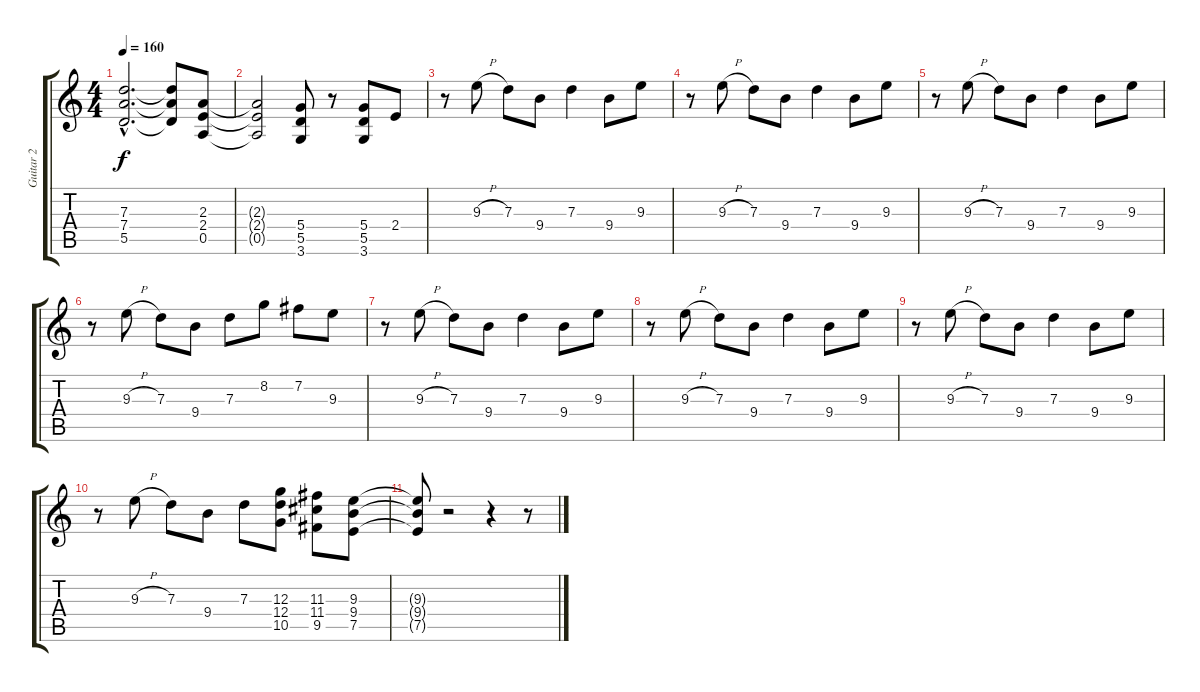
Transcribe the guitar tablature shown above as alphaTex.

\track ("Guitar 2" "Guitar 2") {instrument distortionguitar}
\staff {score tabs}
\tuning (E4 B3 G3 D3 A2 E2) {hide}
\ts (4 4)
\tempo 160
\clef g2
\ks c
(7.3{hac t} 7.4{hac t} 5.5{hac t}).2{d dy f} (7.3{t} 7.4{t} 5.5{t}).8 (2.3 2.4 0.5).8 |
(2.3{t} 2.4{t} 0.5{t}).2 (5.4 5.5 3.6).8 r.8 (5.4 5.5 3.6).8 2.4.8 |
r.8 9.3{h}.8 7.3.8 9.4.8 7.3.4 9.4.8 9.3.8 |
r.8 9.3{h}.8 7.3.8 9.4.8 7.3.4 9.4.8 9.3.8 |
r.8 9.3{h}.8 7.3.8 9.4.8 7.3.4 9.4.8 9.3.8 |
r.8 9.3{h}.8 7.3.8 9.4.8 7.3.8 8.2.8 7.2.8 9.3.8 |
r.8 9.3{h}.8 7.3.8 9.4.8 7.3.4 9.4.8 9.3.8 |
r.8 9.3{h}.8 7.3.8 9.4.8 7.3.4 9.4.8 9.3.8 |
r.8 9.3{h}.8 7.3.8 9.4.8 7.3.4 9.4.8 9.3.8 |
r.8 9.3{h}.8 7.3.8 9.4.8 7.3.8 (12.3 12.4 10.5).8 (11.3 11.4 9.5).8 (9.3 9.4 7.5).8 |
(9.3{t} 9.4{t} 7.5{t}).8 r.2 r.4 r.8
